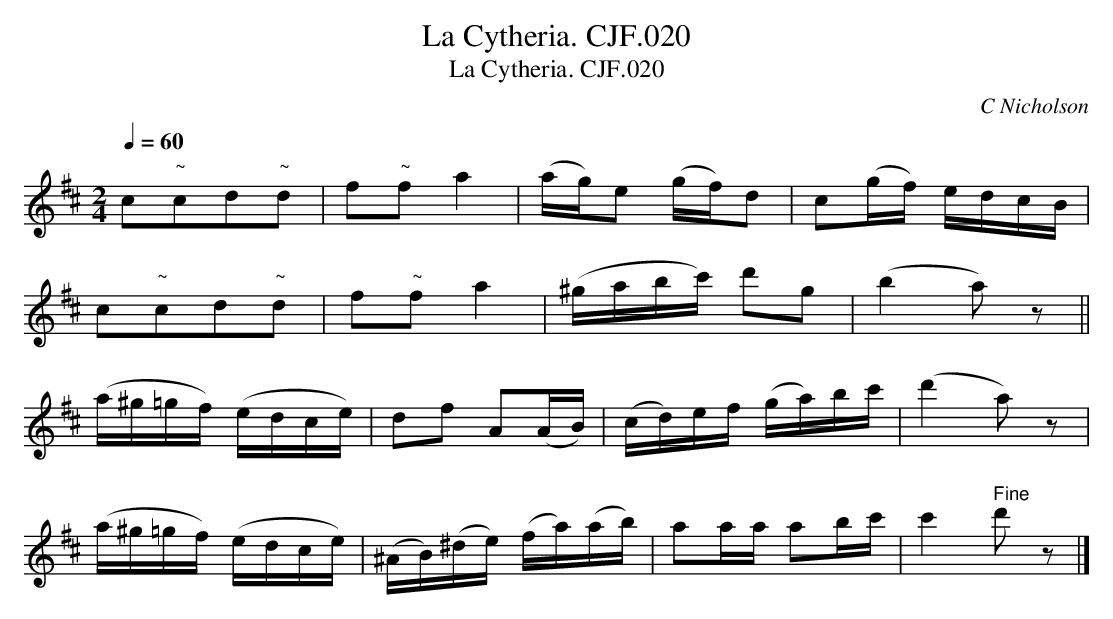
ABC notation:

X:1
T:Cytheria. CJF.020, La
T:La Cytheria. CJF.020
C:C Nicholson
M:2/4
L:1/16
Q:1/4=60
K:D
c2"~"c2d2"~"d2|\
f2"~"f2a4|(ag)e2 (gf)d2|c2(gf) edcB|
c2"~"c2d2"~"d2|f2"~"f2a4|(^gabc') d'2g2|(b4a2)z2||
(a^g=gf) (edce)|d2f2 A2(AB)|(cd)ef (ga)bc'|(d'4a2)z2|
(a^g=gf) (edce)|(^AB)(^de) (fa)(ab)|\
a2aa a2bc'|c'4" Fine"d'2z2|]
